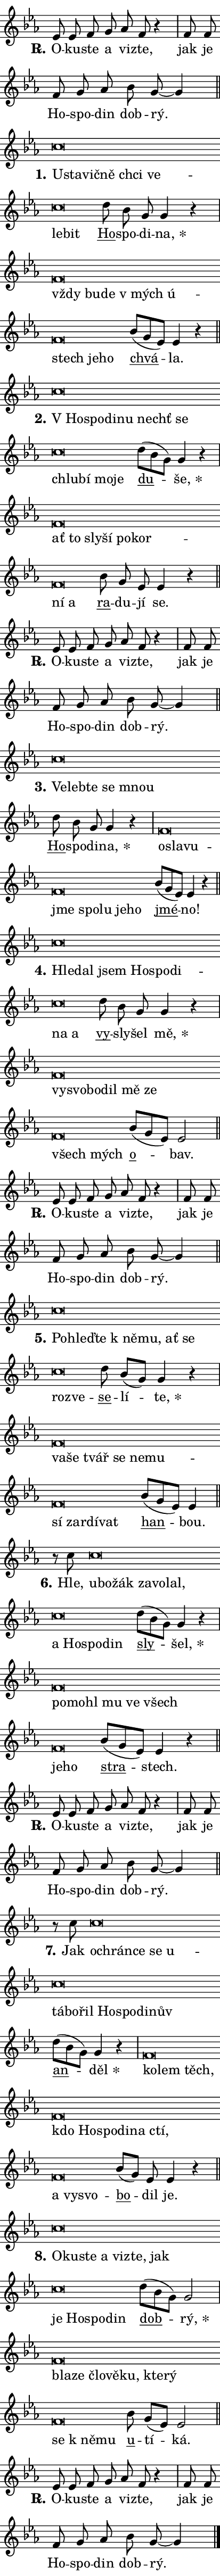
\version "2.22.1"
\header { tagline = "" }
\paper {
  indent = 0\cm
  top-margin = 0\cm
  right-margin = 0\cm
  bottom-margin = 0\cm
  left-margin = 0\cm
  paper-width = 7\cm
  page-breaking = #ly:one-page-breaking
  system-system-spacing.basic-distance = #11
  score-system-spacing.basic-distance = #11.3
  ragged-last = ##f
}


%% Author: Thomas Morley
%% https://lists.gnu.org/archive/html/lilypond-user/2020-05/msg00002.html
#(define (line-position grob)
"Returns position of @var[grob} in current system:
   @code{'start}, if at first time-step
   @code{'end}, if at last time-step
   @code{'middle} otherwise
"
  (let* ((col (ly:item-get-column grob))
         (ln (ly:grob-object col 'left-neighbor))
         (rn (ly:grob-object col 'right-neighbor))
         (col-to-check-left (if (ly:grob? ln) ln col))
         (col-to-check-right (if (ly:grob? rn) rn col))
         (break-dir-left
           (and
             (ly:grob-property col-to-check-left 'non-musical #f)
             (ly:item-break-dir col-to-check-left)))
         (break-dir-right
           (and
             (ly:grob-property col-to-check-right 'non-musical #f)
             (ly:item-break-dir col-to-check-right))))
        (cond ((eqv? 1 break-dir-left) 'start)
              ((eqv? -1 break-dir-right) 'end)
              (else 'middle))))

#(define (tranparent-at-line-position vctor)
  (lambda (grob)
  "Relying on @code{line-position} select the relevant enry from @var{vctor}.
Used to determine transparency,"
    (case (line-position grob)
      ((end) (not (vector-ref vctor 0)))
      ((middle) (not (vector-ref vctor 1)))
      ((start) (not (vector-ref vctor 2))))))

noteHeadBreakVisibility =
#(define-music-function (break-visibility)(vector?)
"Makes @code{NoteHead}s transparent relying on @var{break-visibility}"
#{
  \override NoteHead.transparent =
    #(tranparent-at-line-position break-visibility)
#})

#(define delete-ledgers-for-transparent-note-heads
  (lambda (grob)
    "Reads whether a @code{NoteHead} is transparent.
If so this @code{NoteHead} is removed from @code{'note-heads} from
@var{grob}, which is supposed to be @code{LedgerLineSpanner}.
As a result ledgers are not printed for this @code{NoteHead}"
    (let* ((nhds-array (ly:grob-object grob 'note-heads))
           (nhds-list
             (if (ly:grob-array? nhds-array)
                 (ly:grob-array->list nhds-array)
                 '()))
           ;; Relies on the transparent-property being done before
           ;; Staff.LedgerLineSpanner.after-line-breaking is executed.
           ;; This is fragile ...
           (to-keep
             (remove
               (lambda (nhd)
                 (ly:grob-property nhd 'transparent #f))
               nhds-list)))
      ;; TODO find a better method to iterate over grob-arrays, similiar
      ;; to filter/remove etc for lists
      ;; For now rebuilt from scratch
      (set! (ly:grob-object grob 'note-heads)  '())
      (for-each
        (lambda (nhd)
          (ly:pointer-group-interface::add-grob grob 'note-heads nhd))
        to-keep))))

hideNotes = {
  \noteHeadBreakVisibility #begin-of-line-visible
}
unHideNotes = {
  \noteHeadBreakVisibility #all-visible
}

% work-around for resetting accidentals
% https://lilypond.org/doc/v2.23/Documentation/notation/displaying-rhythms#unmetered-music
cadenzaMeasure = {
  \cadenzaOff
  \partial 1024 s1024
  \cadenzaOn
}

#(define-markup-command (accent layout props text) (markup?)
  "Underline accented syllable"
  (interpret-markup layout props
    #{\markup \override #'(offset . 4.3) \underline { #text }#}))

responsum = \markup \concat {
  "R" \hspace #-1.05 \path #0.1 #'((moveto 0 0.07) (lineto 0.9 0.8)) \hspace #0.05 "."
}

\layout {
    \context {
        \Staff
        \remove "Time_signature_engraver"
        \override LedgerLineSpanner.after-line-breaking = #delete-ledgers-for-transparent-note-heads
    }
    \context {
        \Voice {
            \override NoteHead.output-attributes = #'((class . "notehead"))
            \override Hairpin.height = #0.55
        }
    }
    \context {
        \Lyrics {
            \override StanzaNumber.output-attributes = #'((class . "stanzanumber"))
            \override LyricSpace.minimum-distance = #0.9
            \override LyricText.font-name = #"TeX Gyre Schola"
            \override LyricText.font-size = 1
            \override StanzaNumber.font-name = #"TeX Gyre Schola Bold"
            \override StanzaNumber.font-size = 1
        }
    }
}

% magnetic-lyrics.ily
%
%   written by
%     Jean Abou Samra <jean@abou-samra.fr>
%     Werner Lemberg <wl@gnu.org>
%
%   adapted by
%     Jiri Hon <jiri.hon@gmail.com>
%
% Version 2022-Apr-15

% https://www.mail-archive.com/lilypond-user@gnu.org/msg149350.html

#(define (Left_hyphen_pointer_engraver context)
   "Collect syllable-hyphen-syllable occurrences in lyrics and store
them in properties.  This engraver only looks to the left.  For
example, if the lyrics input is @code{foo -- bar}, it does the
following.

@itemize @bullet
@item
Set the @code{text} property of the @code{LyricHyphen} grob between
@q{foo} and @q{bar} to @code{foo}.

@item
Set the @code{left-hyphen} property of the @code{LyricText} grob with
text @q{foo} to the @code{LyricHyphen} grob between @q{foo} and
@q{bar}.
@end itemize

Use this auxiliary engraver in combination with the
@code{lyric-@/text::@/apply-@/magnetic-@/offset!} hook."
   (let ((hyphen #f)
         (text #f))
     (make-engraver
      (acknowledgers
       ((lyric-syllable-interface engraver grob source-engraver)
        (set! text grob)))
      (end-acknowledgers
       ((lyric-hyphen-interface engraver grob source-engraver)
        ;(when (not (grob::has-interface grob 'lyric-space-interface))
          (set! hyphen grob)));)
      ((stop-translation-timestep engraver)
       (when (and text hyphen)
         (ly:grob-set-object! text 'left-hyphen hyphen))
       (set! text #f)
       (set! hyphen #f)))))

#(define (lyric-text::apply-magnetic-offset! grob)
   "If the space between two syllables is less than the value in
property @code{LyricText@/.details@/.squash-threshold}, move the right
syllable to the left so that it gets concatenated with the left
syllable.

Use this function as a hook for
@code{LyricText@/.after-@/line-@/breaking} if the
@code{Left_@/hyphen_@/pointer_@/engraver} is active."
   (let ((hyphen (ly:grob-object grob 'left-hyphen #f)))
     (when hyphen
       (let ((left-text (ly:spanner-bound hyphen LEFT)))
         (when (grob::has-interface left-text 'lyric-syllable-interface)
           (let* ((common (ly:grob-common-refpoint grob left-text X))
                  (this-x-ext (ly:grob-extent grob common X))
                  (left-x-ext
                   (begin
                     ;; Trigger magnetism for left-text.
                     (ly:grob-property left-text 'after-line-breaking)
                     (ly:grob-extent left-text common X)))
                  ;; `delta` is the gap width between two syllables.
                  (delta (- (interval-start this-x-ext)
                            (interval-end left-x-ext)))
                  (details (ly:grob-property grob 'details))
                  (threshold (assoc-get 'squash-threshold details 0.2)))
             (when (< delta threshold)
               (let* (;; We have to manipulate the input text so that
                      ;; ligatures crossing syllable boundaries are not
                      ;; disabled.  For languages based on the Latin
                      ;; script this is essentially a beautification.
                      ;; However, for non-Western scripts it can be a
                      ;; necessity.
                      (lt (ly:grob-property left-text 'text))
                      (rt (ly:grob-property grob 'text))
                      (is-space (grob::has-interface hyphen 'lyric-space-interface))
                      (space (if is-space " " ""))
                      (space-markup (grob-interpret-markup grob " "))
                      (space-size (interval-length (ly:stencil-extent space-markup X)))
                      (extra-delta (if is-space space-size 0))
                      ;; Append new syllable.
                      (ltrt-space (if (and (string? lt) (string? rt))
                                (string-append lt space rt)
                                (make-concat-markup (list lt space rt))))
                      ;; Right-align `ltrt` to the right side.
                      (ltrt-space-markup (grob-interpret-markup
                               grob
                               (make-translate-markup
                                (cons (interval-length this-x-ext) 0)
                                (make-right-align-markup ltrt-space)))))
                 (begin
                   ;; Don't print `left-text`.
                   (ly:grob-set-property! left-text 'stencil #f)
                   ;; Set text and stencil (which holds all collected
                   ;; syllables so far) and shift it to the left.
                   (ly:grob-set-property! grob 'text ltrt-space)
                   (ly:grob-set-property! grob 'stencil ltrt-space-markup)
                   (ly:grob-translate-axis! grob (- (- delta extra-delta)) X))))))))))


#(define (lyric-hyphen::displace-bounds-first grob)
   ;; Make very sure this callback isn't triggered too early.
   (let ((left (ly:spanner-bound grob LEFT))
         (right (ly:spanner-bound grob RIGHT)))
     (ly:grob-property left 'after-line-breaking)
     (ly:grob-property right 'after-line-breaking)
     (ly:lyric-hyphen::print grob)))

squashThreshold = #0.4

\layout {
  \context {
    \Lyrics
    \consists #Left_hyphen_pointer_engraver
    \override LyricText.after-line-breaking =
      #lyric-text::apply-magnetic-offset!
    \override LyricHyphen.stencil = #lyric-hyphen::displace-bounds-first
    \override LyricText.details.squash-threshold = \squashThreshold
    \override LyricHyphen.minimum-distance = 0
    \override LyricHyphen.minimum-length = \squashThreshold
  }
}

squash = \override LyricText.details.squash-threshold = 9999
unSquash = \override LyricText.details.squash-threshold = \squashThreshold

left = \override LyricText.self-alignment-X = #LEFT
unLeft = \revert LyricText.self-alignment-X

starOffset = #(lambda (grob) 
                (let ((x_offset (ly:self-alignment-interface::aligned-on-x-parent grob)))
                  (if (= x_offset 0) 0 (+ x_offset 1.2))))

star = #(define-music-function (syllable)(string?)
"Append star separator at the end of a syllable"
#{
  \once \override LyricText.X-offset = #starOffset
  \lyricmode { \markup {
    #syllable
    \override #'((font-name . "TeX Gyre Schola Bold")) \hspace #0.2 \lower #0.65 \larger "*"
  } }
#})

starAccent = #(define-music-function (syllable)(string?)
"Append star separator at the end of a syllable and make accent"
#{
  \once \override LyricText.X-offset = #starOffset
  \lyricmode { \markup {
    \accent #syllable
    \override #'((font-name . "TeX Gyre Schola Bold")) \hspace #0.2 \lower #0.65 \larger "*"
  } }
#})

breath = #(define-music-function (syllable)(string?)
"Append breathing indicator at the end of a syllable"
#{
  \lyricmode { \markup { #syllable "+" } }
#})

optionalBreath = #(define-music-function (syllable)(string?)
"Append optional breathing indicator at the end of a syllable"
#{
  \lyricmode { \markup { #syllable "(+)" } }
#})


\score {
    <<
        \new Voice = "melody" { \cadenzaOn \key es \major \relative { es'8 es f g as f r4 \cadenzaMeasure \bar "|" f8 f \bar "" f g as \bar "" bes g~ g4 \cadenzaMeasure \bar "||" \break } }
        \new Lyrics \lyricsto "melody" { \lyricmode { \set stanza = \responsum
O -- ku -- ste a vi -- zte, jak je Ho -- spo -- din dob -- rý. } }
    >>
    \layout {}
}

\score {
    <<
        \new Voice = "melody" { \cadenzaOn \key es \major \relative { c''\breve*1/16 \hideNotes \breve*1/16 \bar "" \breve*1/16 \bar "" \breve*1/16 \bar "" \breve*1/16 \bar "" \breve*1/16 \bar "" \breve*1/16 \breve*1/16 \bar "" \unHideNotes \bar "" d8 bes g g4 r \cadenzaMeasure \bar "|" f\breve*1/16 \hideNotes \breve*1/16 \bar "" \breve*1/16 \bar "" \breve*1/16 \bar "" \breve*1/16 \bar "" \breve*1/16 \bar "" \breve*1/16 \breve*1/16 \bar "" \unHideNotes \bar "" bes8[( g es)] es4 r \cadenzaMeasure \bar "||" \break } }
        \new Lyrics \lyricsto "melody" { \lyricmode { \set stanza = "1."
\left U -- \squash sta -- vič -- ně chci ve -- le -- bit \unLeft \unSquash \markup \accent Ho -- spo -- di -- \star na, \left vždy \squash bu -- de "v mých" ú -- stech je -- ho \unLeft \unSquash \markup \accent chvá -- la. } }
    >>
    \layout {}
}

\score {
    <<
        \new Voice = "melody" { \cadenzaOn \key es \major \relative { c''\breve*1/16 \hideNotes \breve*1/16 \bar "" \breve*1/16 \bar "" \breve*1/16 \bar "" \breve*1/16 \bar "" \breve*1/16 \bar "" \breve*1/16 \bar "" \breve*1/16 \bar "" \breve*1/16 \breve*1/16 \bar "" \unHideNotes \bar "" d8[( bes g)] g4 r \cadenzaMeasure \bar "|" f\breve*1/16 \hideNotes \breve*1/16 \bar "" \breve*1/16 \bar "" \breve*1/16 \bar "" \breve*1/16 \bar "" \breve*1/16 \bar "" \breve*1/16 \breve*1/16 \bar "" \unHideNotes \bar "" bes8 g es es4 r \cadenzaMeasure \bar "||" \break } }
        \new Lyrics \lyricsto "melody" { \lyricmode { \set stanza = "2."
\left "V Ho" -- \squash spo -- di -- nu nechť se chlu -- bí mo -- je \unLeft \unSquash \markup \accent du -- \star še, \left ať \squash to sly -- ší po -- kor -- ní a \unLeft \unSquash \markup \accent ra -- du -- jí se. } }
    >>
    \layout {}
}

\score {
    <<
        \new Voice = "melody" { \cadenzaOn \key es \major \relative { es'8 es f g as f r4 \cadenzaMeasure \bar "|" f8 f \bar "" f g as \bar "" bes g~ g4 \cadenzaMeasure \bar "||" \break } }
        \new Lyrics \lyricsto "melody" { \lyricmode { \set stanza = \responsum
O -- ku -- ste a vi -- zte, jak je Ho -- spo -- din dob -- rý. } }
    >>
    \layout {}
}

\score {
    <<
        \new Voice = "melody" { \cadenzaOn \key es \major \relative { c''\breve*1/16 \hideNotes \breve*1/16 \bar "" \breve*1/16 \bar "" \breve*1/16 \breve*1/16 \bar "" \unHideNotes \bar "" d8 bes g g4 r \cadenzaMeasure \bar "|" f\breve*1/16 \hideNotes \breve*1/16 \bar "" \breve*1/16 \bar "" \breve*1/16 \bar "" \breve*1/16 \bar "" \breve*1/16 \bar "" \breve*1/16 \breve*1/16 \bar "" \unHideNotes \bar "" bes8[( g es)] es4 r \cadenzaMeasure \bar "||" \break } }
        \new Lyrics \lyricsto "melody" { \lyricmode { \set stanza = "3."
\left Ve -- \squash leb -- te se mnou \unLeft \unSquash \markup \accent Ho -- spo -- di -- \star na, \left o -- \squash sla -- vu -- jme spo -- lu je -- ho \unLeft \unSquash \markup \accent jmé -- no! } }
    >>
    \layout {}
}

\score {
    <<
        \new Voice = "melody" { \cadenzaOn \key es \major \relative { c''\breve*1/16 \hideNotes \breve*1/16 \bar "" \breve*1/16 \bar "" \breve*1/16 \bar "" \breve*1/16 \bar "" \breve*1/16 \bar "" \breve*1/16 \breve*1/16 \bar "" \unHideNotes \bar "" d8 bes g g4 r \cadenzaMeasure \bar "|" f\breve*1/16 \hideNotes \breve*1/16 \bar "" \breve*1/16 \bar "" \breve*1/16 \bar "" \breve*1/16 \bar "" \breve*1/16 \bar "" \breve*1/16 \breve*1/16 \bar "" \unHideNotes \bar "" bes8[( g es)] es2 \cadenzaMeasure \bar "||" \break } }
        \new Lyrics \lyricsto "melody" { \lyricmode { \set stanza = "4."
\left Hle -- \squash dal jsem Ho -- spo -- di -- na a \unLeft \unSquash \markup \accent vy -- sly -- šel \star mě, \left vy -- \squash svo -- bo -- dil mě ze všech mých \unLeft \unSquash \markup \accent o -- bav. } }
    >>
    \layout {}
}

\score {
    <<
        \new Voice = "melody" { \cadenzaOn \key es \major \relative { es'8 es f g as f r4 \cadenzaMeasure \bar "|" f8 f \bar "" f g as \bar "" bes g~ g4 \cadenzaMeasure \bar "||" \break } }
        \new Lyrics \lyricsto "melody" { \lyricmode { \set stanza = \responsum
O -- ku -- ste a vi -- zte, jak je Ho -- spo -- din dob -- rý. } }
    >>
    \layout {}
}

\score {
    <<
        \new Voice = "melody" { \cadenzaOn \key es \major \relative { c''\breve*1/16 \hideNotes \breve*1/16 \bar "" \breve*1/16 \bar "" \breve*1/16 \bar "" \breve*1/16 \bar "" \breve*1/16 \bar "" \breve*1/16 \bar "" \breve*1/16 \breve*1/16 \bar "" \unHideNotes \bar "" d8 bes[( g)] g4 r \cadenzaMeasure \bar "|" f\breve*1/16 \hideNotes \breve*1/16 \bar "" \breve*1/16 \bar "" \breve*1/16 \bar "" \breve*1/16 \bar "" \breve*1/16 \bar "" \breve*1/16 \bar "" \breve*1/16 \bar "" \breve*1/16 \breve*1/16 \bar "" \unHideNotes \bar "" bes8[( g es)] es4 \cadenzaMeasure \bar "||" \break } }
        \new Lyrics \lyricsto "melody" { \lyricmode { \set stanza = "5."
\left Po -- \squash hleď -- te "k ně" -- mu, ať se roz -- ve -- \unLeft \unSquash \markup \accent se -- lí -- \star te, \left va -- \squash še tvář se ne -- mu -- sí za -- rdí -- vat \unLeft \unSquash \markup \accent han -- bou. } }
    >>
    \layout {}
}

\score {
    <<
        \new Voice = "melody" { \cadenzaOn \key es \major \relative { r8 c''8 c\breve*1/16 \hideNotes \breve*1/16 \bar "" \breve*1/16 \bar "" \breve*1/16 \bar "" \breve*1/16 \bar "" \breve*1/16 \bar "" \breve*1/16 \bar "" \breve*1/16 \bar "" \breve*1/16 \breve*1/16 \bar "" \unHideNotes \bar "" d8[( bes g)] g4 r \cadenzaMeasure \bar "|" f\breve*1/16 \hideNotes \breve*1/16 \bar "" \breve*1/16 \bar "" \breve*1/16 \bar "" \breve*1/16 \bar "" \breve*1/16 \bar "" \breve*1/16 \breve*1/16 \bar "" \unHideNotes \bar "" bes8[( g es)] es4 r \cadenzaMeasure \bar "||" \break } }
        \new Lyrics \lyricsto "melody" { \lyricmode { \set stanza = "6."
Hle, \left u -- \squash bo -- žák za -- vo -- lal, a Ho -- spo -- din \unLeft \unSquash \markup \accent sly -- \star šel, \left po -- \squash mo -- hl mu ve všech je -- ho \unLeft \unSquash \markup \accent stra -- stech. } }
    >>
    \layout {}
}

\score {
    <<
        \new Voice = "melody" { \cadenzaOn \key es \major \relative { es'8 es f g as f r4 \cadenzaMeasure \bar "|" f8 f \bar "" f g as \bar "" bes g~ g4 \cadenzaMeasure \bar "||" \break } }
        \new Lyrics \lyricsto "melody" { \lyricmode { \set stanza = \responsum
O -- ku -- ste a vi -- zte, jak je Ho -- spo -- din dob -- rý. } }
    >>
    \layout {}
}

\score {
    <<
        \new Voice = "melody" { \cadenzaOn \key es \major \relative { r8 c''8 c\breve*1/16 \hideNotes \breve*1/16 \bar "" \breve*1/16 \bar "" \breve*1/16 \bar "" \breve*1/16 \bar "" \breve*1/16 \bar "" \breve*1/16 \bar "" \breve*1/16 \bar "" \breve*1/16 \bar "" \breve*1/16 \bar "" \breve*1/16 \breve*1/16 \bar "" \unHideNotes \bar "" d8[( bes g)] g4 r \cadenzaMeasure \bar "|" f\breve*1/16 \hideNotes \breve*1/16 \bar "" \breve*1/16 \bar "" \breve*1/16 \bar "" \breve*1/16 \bar "" \breve*1/16 \bar "" \breve*1/16 \bar "" \breve*1/16 \bar "" \breve*1/16 \bar "" \breve*1/16 \bar "" \breve*1/16 \breve*1/16 \bar "" \unHideNotes \bar "" bes8[( g)] es es4 r \cadenzaMeasure \bar "||" \break } }
        \new Lyrics \lyricsto "melody" { \lyricmode { \set stanza = "7."
Jak \left o -- \squash chrán -- ce se u -- tá -- bo -- řil Ho -- spo -- di -- nův \unLeft \unSquash \markup \accent an -- \star děl \left ko -- \squash lem těch, kdo Ho -- spo -- di -- na ctí, a vy -- svo -- \unLeft \unSquash \markup \accent bo -- dil je. } }
    >>
    \layout {}
}

\score {
    <<
        \new Voice = "melody" { \cadenzaOn \key es \major \relative { c''\breve*1/16 \hideNotes \breve*1/16 \bar "" \breve*1/16 \bar "" \breve*1/16 \bar "" \breve*1/16 \bar "" \breve*1/16 \bar "" \breve*1/16 \bar "" \breve*1/16 \bar "" \breve*1/16 \bar "" \breve*1/16 \breve*1/16 \bar "" \unHideNotes \bar "" d8[( bes g)] g2 \cadenzaMeasure \bar "|" f\breve*1/16 \hideNotes \breve*1/16 \bar "" \breve*1/16 \bar "" \breve*1/16 \bar "" \breve*1/16 \bar "" \breve*1/16 \bar "" \breve*1/16 \bar "" \breve*1/16 \bar "" \breve*1/16 \breve*1/16 \bar "" \unHideNotes \bar "" bes8 g[( es)] es2 \cadenzaMeasure \bar "||" \break } }
        \new Lyrics \lyricsto "melody" { \lyricmode { \set stanza = "8."
\left O -- \squash ku -- ste a vi -- zte, jak je Ho -- spo -- din \unLeft \unSquash \markup \accent dob -- \star rý, \left bla -- \squash ze člo -- vě -- ku, kte -- rý se "k ně" -- mu \unLeft \unSquash \markup \accent u -- tí -- ká. } }
    >>
    \layout {}
}

\score {
    <<
        \new Voice = "melody" { \cadenzaOn \key es \major \relative { es'8 es f g as f r4 \cadenzaMeasure \bar "|" f8 f \bar "" f g as \bar "" bes g~ g4 \cadenzaMeasure \bar "||" \break } \bar "|." }
        \new Lyrics \lyricsto "melody" { \lyricmode { \set stanza = \responsum
O -- ku -- ste a vi -- zte, jak je Ho -- spo -- din dob -- rý. } }
    >>
    \layout {}
}
